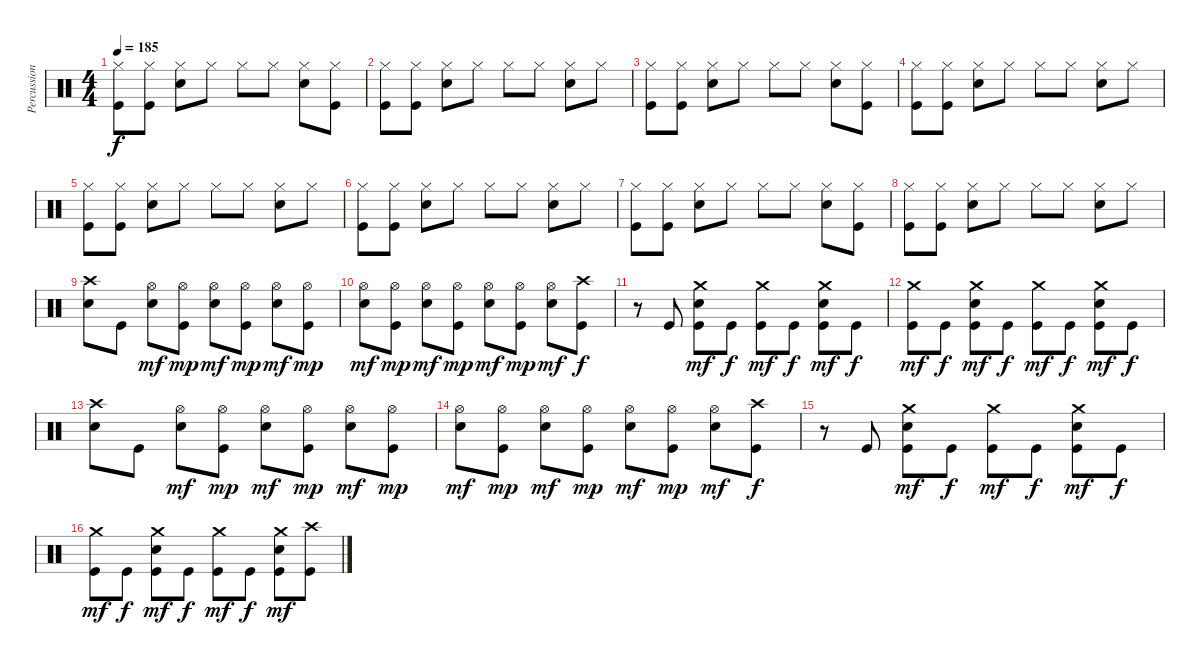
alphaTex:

\track ("Percussion" "Percussion") {instrument percussion}
\staff {score}
\articulation defaults
\ts (4 4)
\tempo 185
\clef neutral
\ks c
("Kick (hit)" "Hi-Hat (closed)").8{dy f} ("Kick (hit)" "Hi-Hat (closed)").8 ("Electric Snare (hit)" "Hi-Hat (closed)").8 "Hi-Hat (closed)".8 "Hi-Hat (closed)".8 "Hi-Hat (closed)".8 ("Electric Snare (hit)" "Hi-Hat (closed)").8 ("Kick (hit)" "Hi-Hat (closed)").8 |
("Kick (hit)" "Hi-Hat (closed)").8 ("Kick (hit)" "Hi-Hat (closed)").8 ("Electric Snare (hit)" "Hi-Hat (closed)").8 "Hi-Hat (closed)".8 "Hi-Hat (closed)".8 "Hi-Hat (closed)".8 ("Electric Snare (hit)" "Hi-Hat (closed)").8 "Hi-Hat (closed)".8 |
("Kick (hit)" "Hi-Hat (closed)").8 ("Kick (hit)" "Hi-Hat (closed)").8 ("Electric Snare (hit)" "Hi-Hat (closed)").8 "Hi-Hat (closed)".8 "Hi-Hat (closed)".8 "Hi-Hat (closed)".8 ("Electric Snare (hit)" "Hi-Hat (closed)").8 ("Kick (hit)" "Hi-Hat (closed)").8 |
("Kick (hit)" "Hi-Hat (closed)").8 ("Kick (hit)" "Hi-Hat (closed)").8 ("Electric Snare (hit)" "Hi-Hat (closed)").8 "Hi-Hat (closed)".8 "Hi-Hat (closed)".8 "Hi-Hat (closed)".8 ("Electric Snare (hit)" "Hi-Hat (closed)").8 "Hi-Hat (closed)".8 |
("Kick (hit)" "Hi-Hat (closed)").8 ("Kick (hit)" "Hi-Hat (closed)").8 ("Electric Snare (hit)" "Hi-Hat (closed)").8 "Hi-Hat (closed)".8 "Hi-Hat (closed)".8 "Hi-Hat (closed)".8 ("Electric Snare (hit)" "Hi-Hat (closed)").8 "Hi-Hat (closed)".8 |
("Kick (hit)" "Hi-Hat (closed)").8 ("Kick (hit)" "Hi-Hat (closed)").8 ("Electric Snare (hit)" "Hi-Hat (closed)").8 "Hi-Hat (closed)".8 "Hi-Hat (closed)".8 "Hi-Hat (closed)".8 ("Electric Snare (hit)" "Hi-Hat (closed)").8 "Hi-Hat (closed)".8 |
("Kick (hit)" "Hi-Hat (closed)").8 ("Kick (hit)" "Hi-Hat (closed)").8 ("Electric Snare (hit)" "Hi-Hat (closed)").8 "Hi-Hat (closed)".8 "Hi-Hat (closed)".8 "Hi-Hat (closed)".8 ("Electric Snare (hit)" "Hi-Hat (closed)").8 ("Kick (hit)" "Hi-Hat (closed)").8 |
("Kick (hit)" "Hi-Hat (closed)").8 ("Kick (hit)" "Hi-Hat (closed)").8 ("Electric Snare (hit)" "Hi-Hat (closed)").8 "Hi-Hat (closed)".8 "Hi-Hat (closed)".8 "Hi-Hat (closed)".8 ("Electric Snare (hit)" "Hi-Hat (closed)").8 "Hi-Hat (closed)".8 |
("Electric Snare (hit)" "Crash high (hit)").8 "Kick (hit)".8 ("Electric Snare (hit)" "Hi-Hat (open)").8{dy mf} ("Kick (hit)" "Hi-Hat (open)").8{dy mp} ("Electric Snare (hit)" "Hi-Hat (open)").8{dy mf} ("Kick (hit)" "Hi-Hat (open)").8{dy mp} ("Electric Snare (hit)" "Hi-Hat (open)").8{dy mf} ("Kick (hit)" "Hi-Hat (open)").8{dy mp} |
("Electric Snare (hit)" "Hi-Hat (open)").8{dy mf} ("Kick (hit)" "Hi-Hat (open)").8{dy mp} ("Electric Snare (hit)" "Hi-Hat (open)").8{dy mf} ("Kick (hit)" "Hi-Hat (open)").8{dy mp} ("Electric Snare (hit)" "Hi-Hat (open)").8{dy mf} ("Kick (hit)" "Hi-Hat (open)").8{dy mp} ("Electric Snare (hit)" "Hi-Hat (open)").8{dy mf} ("Kick (hit)" "Crash high (hit)").8{dy f} |
r.8 "Kick (hit)".8 ("Kick (hit)" "Electric Snare (hit)" "Crash medium (hit)").8{dy mf} "Kick (hit)".8{dy f} ("Kick (hit)" "Crash medium (hit)").8{dy mf} "Kick (hit)".8{dy f} ("Kick (hit)" "Electric Snare (hit)" "Crash medium (hit)").8{dy mf} "Kick (hit)".8{dy f} |
("Kick (hit)" "Crash medium (hit)").8{dy mf} "Kick (hit)".8{dy f} ("Kick (hit)" "Electric Snare (hit)" "Crash medium (hit)").8{dy mf} "Kick (hit)".8{dy f} ("Kick (hit)" "Crash medium (hit)").8{dy mf} "Kick (hit)".8{dy f} ("Kick (hit)" "Electric Snare (hit)" "Crash medium (hit)").8{dy mf} "Kick (hit)".8{dy f} |
("Electric Snare (hit)" "Crash high (hit)").8 "Kick (hit)".8 ("Electric Snare (hit)" "Hi-Hat (open)").8{dy mf} ("Kick (hit)" "Hi-Hat (open)").8{dy mp} ("Electric Snare (hit)" "Hi-Hat (open)").8{dy mf} ("Kick (hit)" "Hi-Hat (open)").8{dy mp} ("Electric Snare (hit)" "Hi-Hat (open)").8{dy mf} ("Kick (hit)" "Hi-Hat (open)").8{dy mp} |
("Electric Snare (hit)" "Hi-Hat (open)").8{dy mf} ("Kick (hit)" "Hi-Hat (open)").8{dy mp} ("Electric Snare (hit)" "Hi-Hat (open)").8{dy mf} ("Kick (hit)" "Hi-Hat (open)").8{dy mp} ("Electric Snare (hit)" "Hi-Hat (open)").8{dy mf} ("Kick (hit)" "Hi-Hat (open)").8{dy mp} ("Electric Snare (hit)" "Hi-Hat (open)").8{dy mf} ("Kick (hit)" "Crash high (hit)").8{dy f} |
r.8 "Kick (hit)".8 ("Kick (hit)" "Electric Snare (hit)" "Crash medium (hit)").8{dy mf} "Kick (hit)".8{dy f} ("Kick (hit)" "Crash medium (hit)").8{dy mf} "Kick (hit)".8{dy f} ("Kick (hit)" "Electric Snare (hit)" "Crash medium (hit)").8{dy mf} "Kick (hit)".8{dy f} |
("Kick (hit)" "Crash medium (hit)").8{dy mf} "Kick (hit)".8{dy f} ("Kick (hit)" "Electric Snare (hit)" "Crash medium (hit)").8{dy mf} "Kick (hit)".8{dy f} ("Kick (hit)" "Crash medium (hit)").8{dy mf} "Kick (hit)".8{dy f} ("Kick (hit)" "Electric Snare (hit)" "Crash medium (hit)").8{dy mf} ("Kick (hit)" "Crash high (hit)").8
